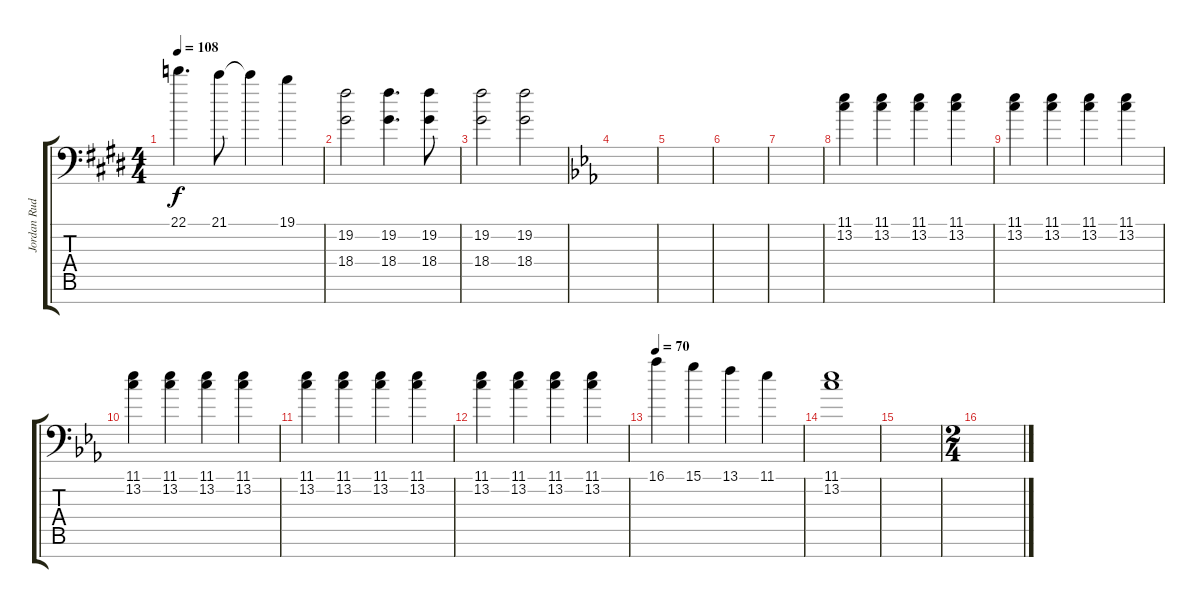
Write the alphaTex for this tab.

\track ("Jordan Rudess" "Jordan Rud") {instrument lead2sawtooth}
\staff {score tabs}
\tuning (E4 B3 G3 D3 A2 E2 C-1) {hide}
\ts (4 4)
\tempo 108
\clef f4
\ks e
22.1.4{d dy f} 21.1.8 21.1{t}.4 19.1.4 |
(19.2 18.4).2 (19.2 18.4).4{d} (19.2 18.4).8 |
(19.2 18.4).2 (19.2 18.4).2 |
\ks eb
|
|
|
|
(11.1 13.2).4 (11.1 13.2).4 (11.1 13.2).4 (11.1 13.2).4 |
(11.1 13.2).4 (11.1 13.2).4 (11.1 13.2).4 (11.1 13.2).4 |
(11.1 13.2).4 (11.1 13.2).4 (11.1 13.2).4 (11.1 13.2).4 |
(11.1 13.2).4 (11.1 13.2).4 (11.1 13.2).4 (11.1 13.2).4 |
(11.1 13.2).4 (11.1 13.2).4 (11.1 13.2).4 (11.1 13.2).4 |
\tempo 70
16.1.4 15.1.4 13.1.4 11.1.4 |
(11.1 13.2).1 |
|
\ts (2 4)
